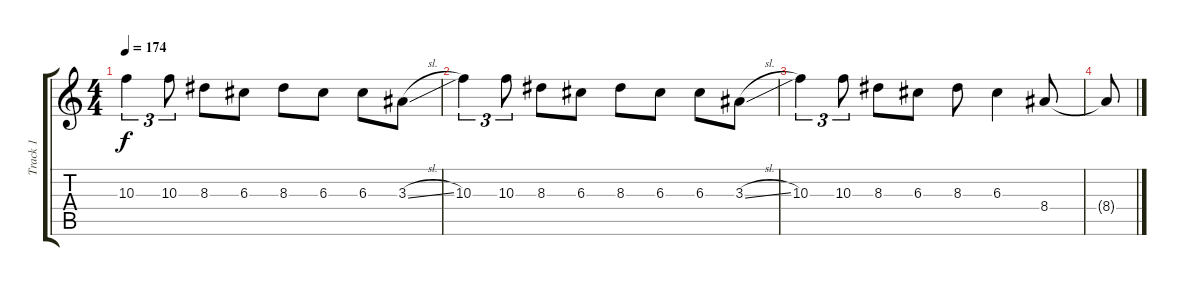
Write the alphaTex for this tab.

\track ("Track 1" "Track 1") {mute instrument distortionguitar}
\staff {score tabs}
\tuning (E4 B3 G3 D3 A2 E2) {hide}
\ts (4 4)
\tempo 174
\clef g2
\ks c
10.3.4{tu (3 2) dy f} 10.3.8{tu (3 2)} 8.3.8 6.3.8 8.3.8 6.3.8 6.3.8 3.3{sl}.8 |
10.3.4{tu (3 2)} 10.3.8{tu (3 2)} 8.3.8 6.3.8 8.3.8 6.3.8 6.3.8 3.3{sl}.8 |
10.3.4{tu (3 2)} 10.3.8{tu (3 2)} 8.3.8 6.3.8 8.3.8 6.3.4 8.4.8 |
8.4{t}.8
